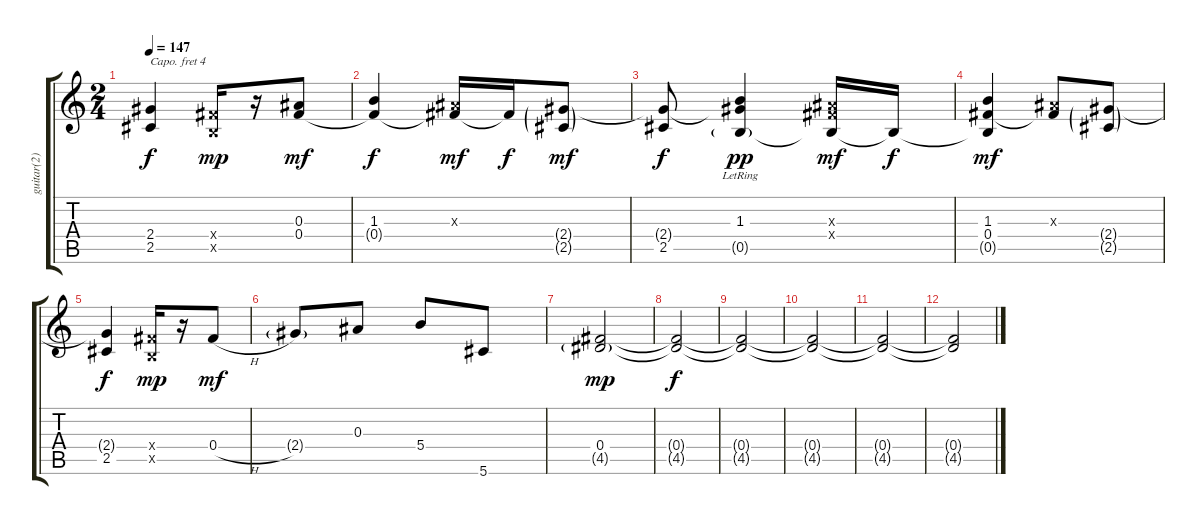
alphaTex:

\track ("guitar(2)" "guitar(2)") {instrument electricguitarclean}
\staff {score tabs}
\capo 4
\tuning (E4 B3 Gb3 D3 G2 E2) {hide}
\ts (2 4)
\tempo 147
\clef g2
\ks c
(2.4{t} 2.5).4{dy f} (0.4{x} 0.5{x}).16{dy mp} r.16 (0.3 0.4).8{dy mf} |
(1.3 0.4{t}).4{dy f} (0.3{x} 0.4{t}).16{dy mf} 0.4{t}.16{dy f} (2.4{g} 2.5{g}).8{dy mf} |
(2.4{t} 2.5).8{dy f} (1.3 2.4{t} 0.5{g lr}).4{dy pp} (0.3{x} 0.4{x} 0.5{t}).16{dy mf} 0.5{t}.16{dy f} |
(1.3 0.4 0.5{t}).4{dy mf} (0.3{x} 0.4{t}).8 (2.4{g} 2.5{g}).8 |
(2.4{t} 2.5).4{dy f} (0.4{x} 0.5{x}).16{dy mp} r.16 0.4{h}.8{dy mf} |
2.4{g}.8 0.3.8 5.4.8 5.6.8 |
(0.4 4.5{g}).2{dy mp volume 14} |
(0.4{t} 4.5{t}).2{dy f} |
(0.4{t} 4.5{t}).2 |
(0.4{t} 4.5{t}).2 |
(0.4{t} 4.5{t}).2 |
(0.4{t} 4.5{t}).2
